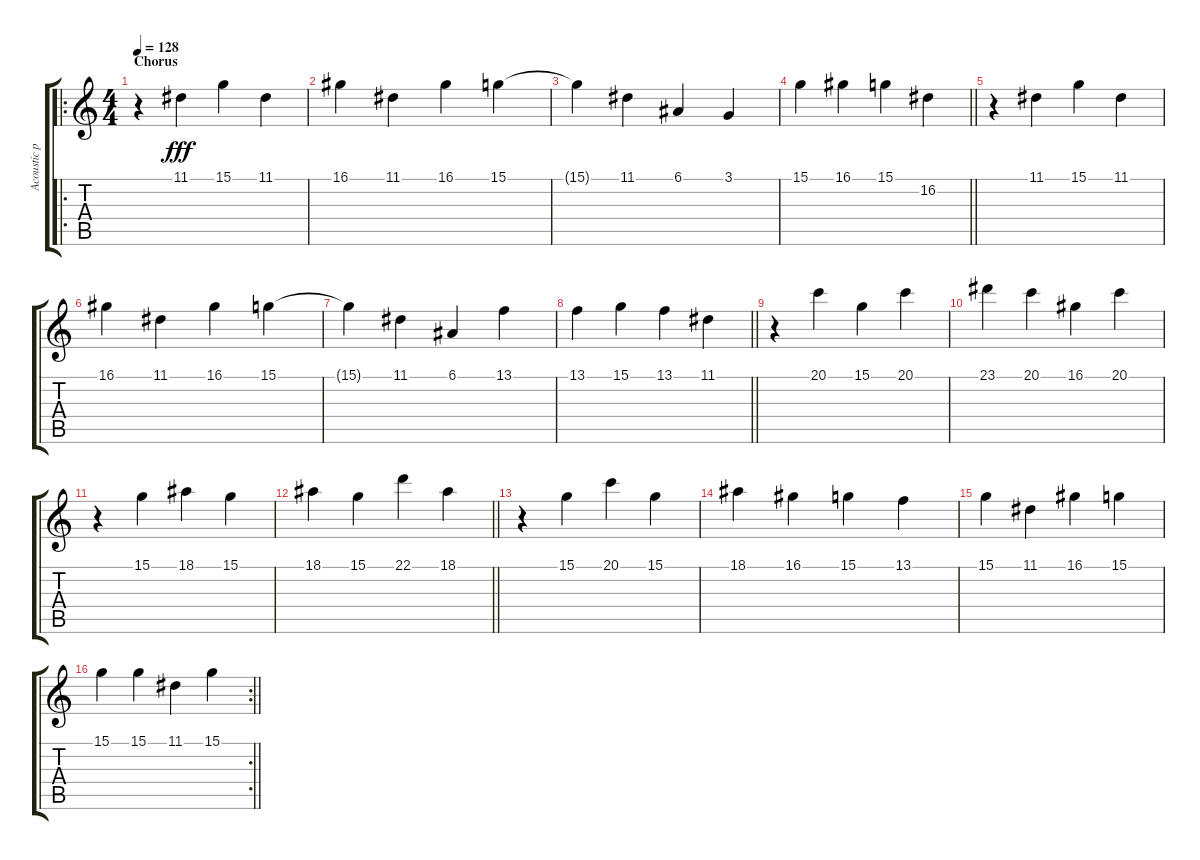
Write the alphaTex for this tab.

\track ("Acoustic piano 1" "Acoustic p") {instrument electricgrandpiano}
\staff {score tabs}
\tuning (E4 B3 G3 D3 A2 E2) {hide}
\ro
\ts (4 4)
\section ("" "Chorus")
\tempo 128
\clef g2
\ks c
r.4{dy fff} 11.1.4 15.1.4 11.1.4 |
16.1.4 11.1.4 16.1.4 15.1.4 |
15.1{t}.4 11.1.4 6.1.4 3.1.4 |
\barLineRight lightlight
15.1.4 16.1.4 15.1.4 16.2.4 |
r.4 11.1.4 15.1.4 11.1.4 |
16.1.4 11.1.4 16.1.4 15.1.4 |
15.1{t}.4 11.1.4 6.1.4 13.1.4 |
\barLineRight lightlight
13.1.4 15.1.4 13.1.4 11.1.4 |
r.4 20.1.4 15.1.4 20.1.4 |
23.1.4 20.1.4 16.1.4 20.1.4 |
r.4 15.1.4 18.1.4 15.1.4 |
\barLineRight lightlight
18.1.4 15.1.4 22.1.4 18.1.4 |
r.4 15.1.4 20.1.4 15.1.4 |
18.1.4 16.1.4 15.1.4 13.1.4 |
15.1.4 11.1.4 16.1.4 15.1.4 |
\rc 2
\barLineRight lightlight
15.1.4 15.1.4 11.1.4 15.1.4
